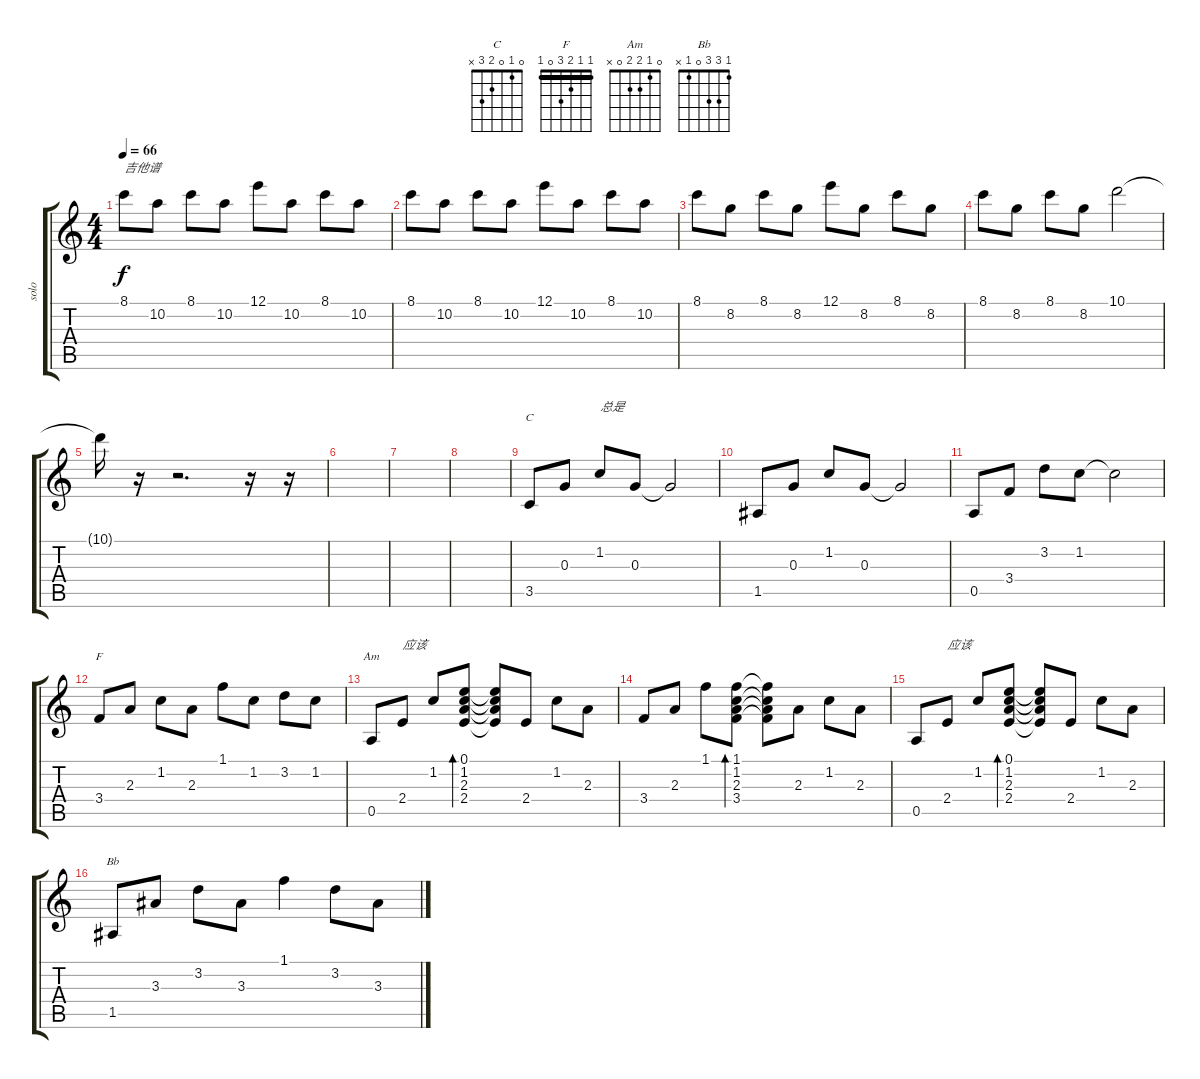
\track ("solo" "solo") {instrument distortionguitar}
\staff {score tabs}
\tuning (E4 B3 G3 D3 A2 E2) {hide}
\chord ("C" 0 1 0 2 3 x)
\chord ("F" 1 1 2 3 0 1) {barre 1}
\chord ("Am" 0 1 2 2 0 x)
\chord ("Bb" 1 3 3 0 1 x)
\ts (4 4)
\tempo 66
\clef g2
\ks c
8.1.8{txt "吉他谱" dy f instrument distortionguitar} 10.2.8 8.1.8 10.2.8 12.1.8 10.2.8 8.1.8 10.2.8 |
8.1.8 10.2.8 8.1.8 10.2.8 12.1.8 10.2.8 8.1.8 10.2.8 |
8.1.8 8.2.8 8.1.8 8.2.8 12.1.8 8.2.8 8.1.8 8.2.8 |
8.1.8 8.2.8 8.1.8 8.2.8 10.1.2 |
10.1{t}.16 r.16 r.2{d} r.16 r.16 |
|
|
|
3.5.8{ch "C" volume 10} 0.3.8 1.2.8{txt "总是"} 0.3.8 0.3{t}.2 |
1.5.8 0.3.8 1.2.8 0.3.8 0.3{t}.2 |
0.5.8 3.4.8 3.2.8 1.2.8 1.2{t}.2 |
3.4.8{ch "F"} 2.3.8 1.2.8 2.3.8 1.1.8 1.2.8 3.2.8 1.2.8 |
0.5.8{ch "Am"} 2.4.8{txt "应该"} 1.2.8 (0.1 1.2 2.3 2.4).8{bd 480} (0.1{t} 1.2{t} 2.3{t} 2.4{t}).8 2.4.8 1.2.8 2.3.8 |
3.4.8 2.3.8 1.1.8 (1.1 1.2 2.3 3.4).8{bd 480} (1.1{t} 1.2{t} 2.3{t} 3.4{t}).8 2.3.8 1.2.8 2.3.8 |
0.5.8 2.4.8{txt "应该"} 1.2.8 (0.1 1.2 2.3 2.4).8{bd 480} (0.1{t} 1.2{t} 2.3{t} 2.4{t}).8 2.4.8 1.2.8 2.3.8 |
1.5.8{ch "Bb"} 3.3.8 3.2.8 3.3.8 1.1.4 3.2.8 3.3.8
